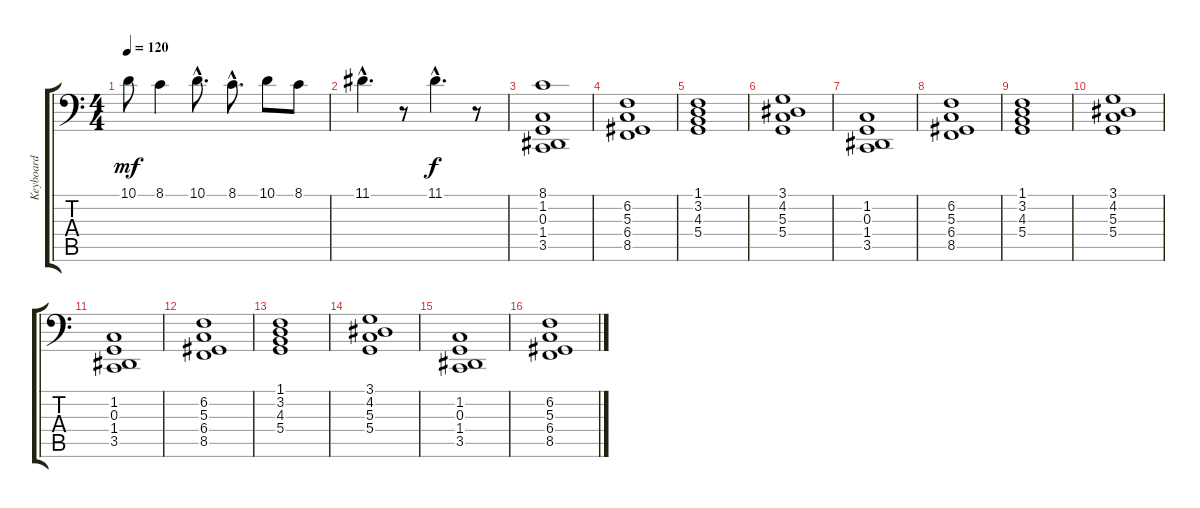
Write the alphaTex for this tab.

\track ("Keyboard" "Keyboard") {instrument fx4atmosphere}
\staff {score tabs}
\tuning (E3 B2 G2 D2 A1 E1) {hide}
\ts (4 4)
\tempo 120
\clef f4
\ks c
10.1.8{dy mf} 8.1.4 10.1{hac}.8{d} 8.1{hac}.8{d} 10.1.8 8.1.8 |
11.1{hac}.4{d} r.8 11.1{hac}.4{d dy f} r.8 |
(8.1 1.2 0.3 1.4 3.5).1 |
(6.2 5.3 6.4 8.5).1 |
(1.1 3.2 4.3 5.4).1 |
(3.1 4.2 5.3 5.4).1 |
(1.2 0.3 1.4 3.5).1 |
(6.2 5.3 6.4 8.5).1 |
(1.1 3.2 4.3 5.4).1 |
(3.1 4.2 5.3 5.4).1 |
(1.2 0.3 1.4 3.5).1 |
(6.2 5.3 6.4 8.5).1 |
(1.1 3.2 4.3 5.4).1 |
(3.1 4.2 5.3 5.4).1 |
(1.2 0.3 1.4 3.5).1 |
(6.2 5.3 6.4 8.5).1
